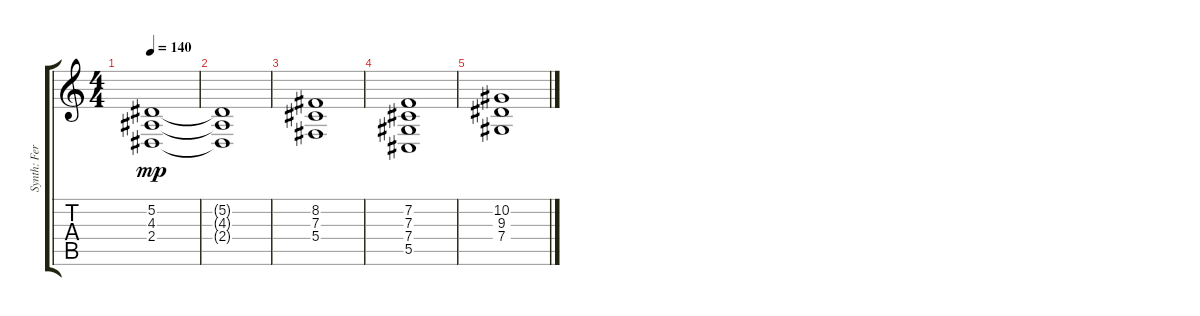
\track ("Synth: Ferdy" "Synth: Fer") {instrument sitar}
\staff {score tabs}
\tuning (Eb4 Bb3 Gb3 Db3 Ab2 Eb2) {hide}
\ts (4 4)
\tempo 140
\clef g2
\ks c
(5.2 4.3 2.4).1{dy mp} |
(5.2{t} 4.3{t} 2.4{t}).1 |
(8.2 7.3 5.4).1 |
(7.2 7.3 7.4 5.5).1 |
(10.2 9.3 7.4).1
